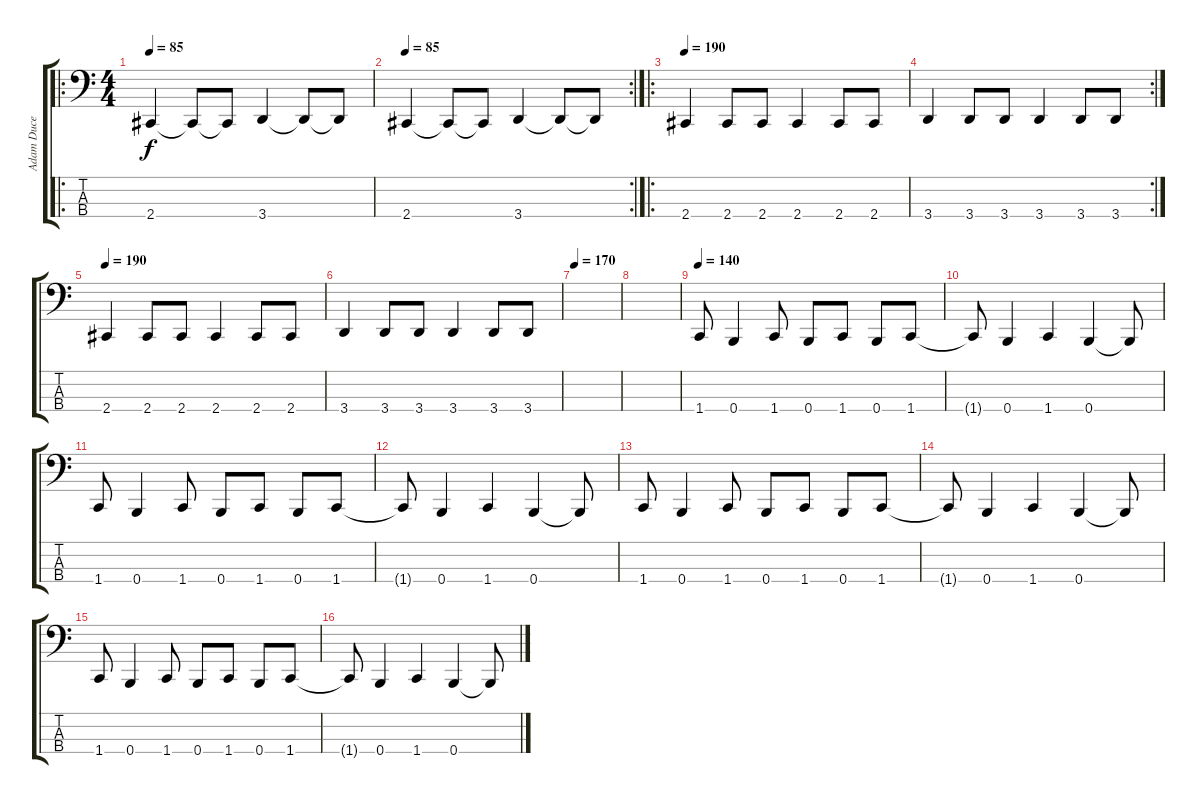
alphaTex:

\track ("Adam Duce" "Adam Duce") {instrument electricbasspick}
\staff {score tabs}
\tuning (E2 B1 Gb1 B0) {hide}
\ro
\ts (4 4)
\tempo 85
\clef f4
\ks c
2.4.4{dy f} 2.4{t}.8 2.4{t}.8 3.4.4 3.4{t}.8 3.4{t}.8 |
\rc 2
\tempo 85
2.4.4 2.4{t}.8 2.4{t}.8 3.4.4 3.4{t}.8 3.4{t}.8 |
\ro
\tempo 190
2.4.4 2.4.8 2.4.8 2.4.4 2.4.8 2.4.8 |
\rc 2
3.4.4 3.4.8 3.4.8 3.4.4 3.4.8 3.4.8 |
\tempo 190
2.4.4 2.4.8 2.4.8 2.4.4 2.4.8 2.4.8 |
3.4.4 3.4.8 3.4.8 3.4.4 3.4.8 3.4.8 |
\tempo 170
|
|
\tempo 140
1.4.8 0.4.4 1.4.8 0.4.8 1.4.8 0.4.8 1.4.8 |
1.4{t}.8 0.4.4 1.4.4 0.4.4 0.4{t}.8 |
1.4.8 0.4.4 1.4.8 0.4.8 1.4.8 0.4.8 1.4.8 |
1.4{t}.8 0.4.4 1.4.4 0.4.4 0.4{t}.8 |
1.4.8 0.4.4 1.4.8 0.4.8 1.4.8 0.4.8 1.4.8 |
1.4{t}.8 0.4.4 1.4.4 0.4.4 0.4{t}.8 |
1.4.8 0.4.4 1.4.8 0.4.8 1.4.8 0.4.8 1.4.8 |
1.4{t}.8 0.4.4 1.4.4 0.4.4 0.4{t}.8
